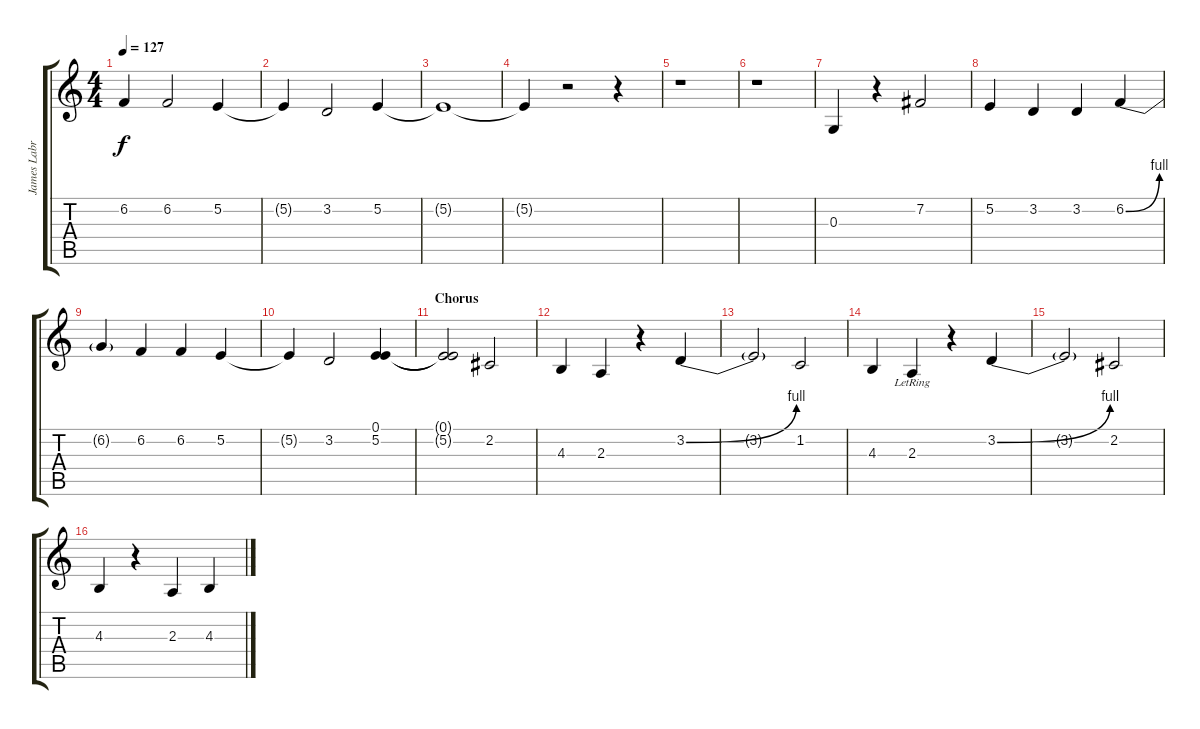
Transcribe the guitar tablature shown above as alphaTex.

\track ("James Labrie" "James Labr") {instrument altosax}
\staff {score tabs}
\tuning (E4 B3 G3 D3 A2 E2) {hide}
\ts (4 4)
\tempo 127
\clef g2
\ks c
6.2{t}.4{dy f} 6.2.2 5.2.4 |
5.2{t}.4 3.2.2 5.2.4 |
5.2{t}.1 |
5.2{t}.4 r.2 r.4 |
r.1 |
r.1 |
0.3.4 r.4 7.2.2 |
5.2.4 3.2.4 3.2.4 6.2{be (bend 0 0 60 4)}.4 |
6.2{t}.4 6.2.4 6.2.4 5.2.4 |
5.2{t}.4 3.2.2 (0.1 5.2).4 |
\section ("" "Chorus")
(0.1{t} 5.2{t}).2 2.2.2 |
4.3.4 2.3.4 r.4 3.2{be (bend 0 0 60 4)}.4 |
3.2{t}.2 1.2.2 |
4.3.4 2.3{lr}.4 r.4 3.2{be (bend 0 0 60 4)}.4 |
3.2{t}.2 2.2.2 |
4.3.4 r.4 2.3.4 4.3.4
